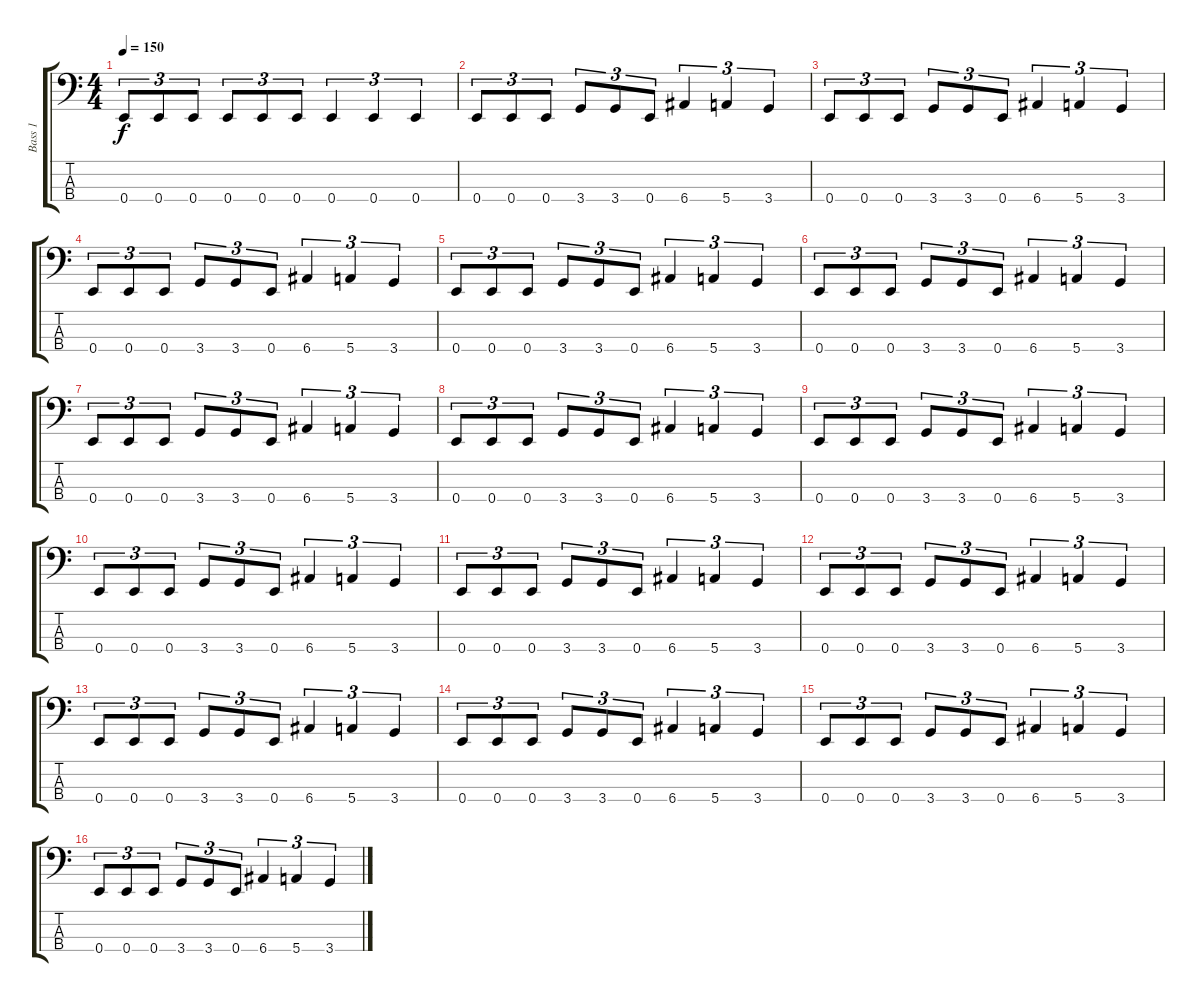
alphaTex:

\track ("Bass 1" "Bass 1") {instrument electricbasspick}
\staff {score tabs}
\tuning (G2 D2 A1 E1) {hide}
\ts (4 4)
\tempo 150
\clef f4
\ks c
0.4.8{tu (3 2) dy f} 0.4.8{tu (3 2)} 0.4.8{tu (3 2)} 0.4.8{tu (3 2)} 0.4.8{tu (3 2)} 0.4.8{tu (3 2)} 0.4.4{tu (3 2)} 0.4.4{tu (3 2)} 0.4.4{tu (3 2)} |
0.4.8{tu (3 2)} 0.4.8{tu (3 2)} 0.4.8{tu (3 2)} 3.4.8{tu (3 2)} 3.4.8{tu (3 2)} 0.4.8{tu (3 2)} 6.4.4{tu (3 2)} 5.4.4{tu (3 2)} 3.4.4{tu (3 2)} |
0.4.8{tu (3 2)} 0.4.8{tu (3 2)} 0.4.8{tu (3 2)} 3.4.8{tu (3 2)} 3.4.8{tu (3 2)} 0.4.8{tu (3 2)} 6.4.4{tu (3 2)} 5.4.4{tu (3 2)} 3.4.4{tu (3 2)} |
0.4.8{tu (3 2)} 0.4.8{tu (3 2)} 0.4.8{tu (3 2)} 3.4.8{tu (3 2)} 3.4.8{tu (3 2)} 0.4.8{tu (3 2)} 6.4.4{tu (3 2)} 5.4.4{tu (3 2)} 3.4.4{tu (3 2)} |
0.4.8{tu (3 2)} 0.4.8{tu (3 2)} 0.4.8{tu (3 2)} 3.4.8{tu (3 2)} 3.4.8{tu (3 2)} 0.4.8{tu (3 2)} 6.4.4{tu (3 2)} 5.4.4{tu (3 2)} 3.4.4{tu (3 2)} |
0.4.8{tu (3 2)} 0.4.8{tu (3 2)} 0.4.8{tu (3 2)} 3.4.8{tu (3 2)} 3.4.8{tu (3 2)} 0.4.8{tu (3 2)} 6.4.4{tu (3 2)} 5.4.4{tu (3 2)} 3.4.4{tu (3 2)} |
0.4.8{tu (3 2)} 0.4.8{tu (3 2)} 0.4.8{tu (3 2)} 3.4.8{tu (3 2)} 3.4.8{tu (3 2)} 0.4.8{tu (3 2)} 6.4.4{tu (3 2)} 5.4.4{tu (3 2)} 3.4.4{tu (3 2)} |
0.4.8{tu (3 2)} 0.4.8{tu (3 2)} 0.4.8{tu (3 2)} 3.4.8{tu (3 2)} 3.4.8{tu (3 2)} 0.4.8{tu (3 2)} 6.4.4{tu (3 2)} 5.4.4{tu (3 2)} 3.4.4{tu (3 2)} |
0.4.8{tu (3 2)} 0.4.8{tu (3 2)} 0.4.8{tu (3 2)} 3.4.8{tu (3 2)} 3.4.8{tu (3 2)} 0.4.8{tu (3 2)} 6.4.4{tu (3 2)} 5.4.4{tu (3 2)} 3.4.4{tu (3 2)} |
0.4.8{tu (3 2)} 0.4.8{tu (3 2)} 0.4.8{tu (3 2)} 3.4.8{tu (3 2)} 3.4.8{tu (3 2)} 0.4.8{tu (3 2)} 6.4.4{tu (3 2)} 5.4.4{tu (3 2)} 3.4.4{tu (3 2)} |
0.4.8{tu (3 2)} 0.4.8{tu (3 2)} 0.4.8{tu (3 2)} 3.4.8{tu (3 2)} 3.4.8{tu (3 2)} 0.4.8{tu (3 2)} 6.4.4{tu (3 2)} 5.4.4{tu (3 2)} 3.4.4{tu (3 2)} |
0.4.8{tu (3 2)} 0.4.8{tu (3 2)} 0.4.8{tu (3 2)} 3.4.8{tu (3 2)} 3.4.8{tu (3 2)} 0.4.8{tu (3 2)} 6.4.4{tu (3 2)} 5.4.4{tu (3 2)} 3.4.4{tu (3 2)} |
0.4.8{tu (3 2)} 0.4.8{tu (3 2)} 0.4.8{tu (3 2)} 3.4.8{tu (3 2)} 3.4.8{tu (3 2)} 0.4.8{tu (3 2)} 6.4.4{tu (3 2)} 5.4.4{tu (3 2)} 3.4.4{tu (3 2)} |
0.4.8{tu (3 2)} 0.4.8{tu (3 2)} 0.4.8{tu (3 2)} 3.4.8{tu (3 2)} 3.4.8{tu (3 2)} 0.4.8{tu (3 2)} 6.4.4{tu (3 2)} 5.4.4{tu (3 2)} 3.4.4{tu (3 2)} |
0.4.8{tu (3 2)} 0.4.8{tu (3 2)} 0.4.8{tu (3 2)} 3.4.8{tu (3 2)} 3.4.8{tu (3 2)} 0.4.8{tu (3 2)} 6.4.4{tu (3 2)} 5.4.4{tu (3 2)} 3.4.4{tu (3 2)} |
0.4.8{tu (3 2)} 0.4.8{tu (3 2)} 0.4.8{tu (3 2)} 3.4.8{tu (3 2)} 3.4.8{tu (3 2)} 0.4.8{tu (3 2)} 6.4.4{tu (3 2)} 5.4.4{tu (3 2)} 3.4.4{tu (3 2)}
